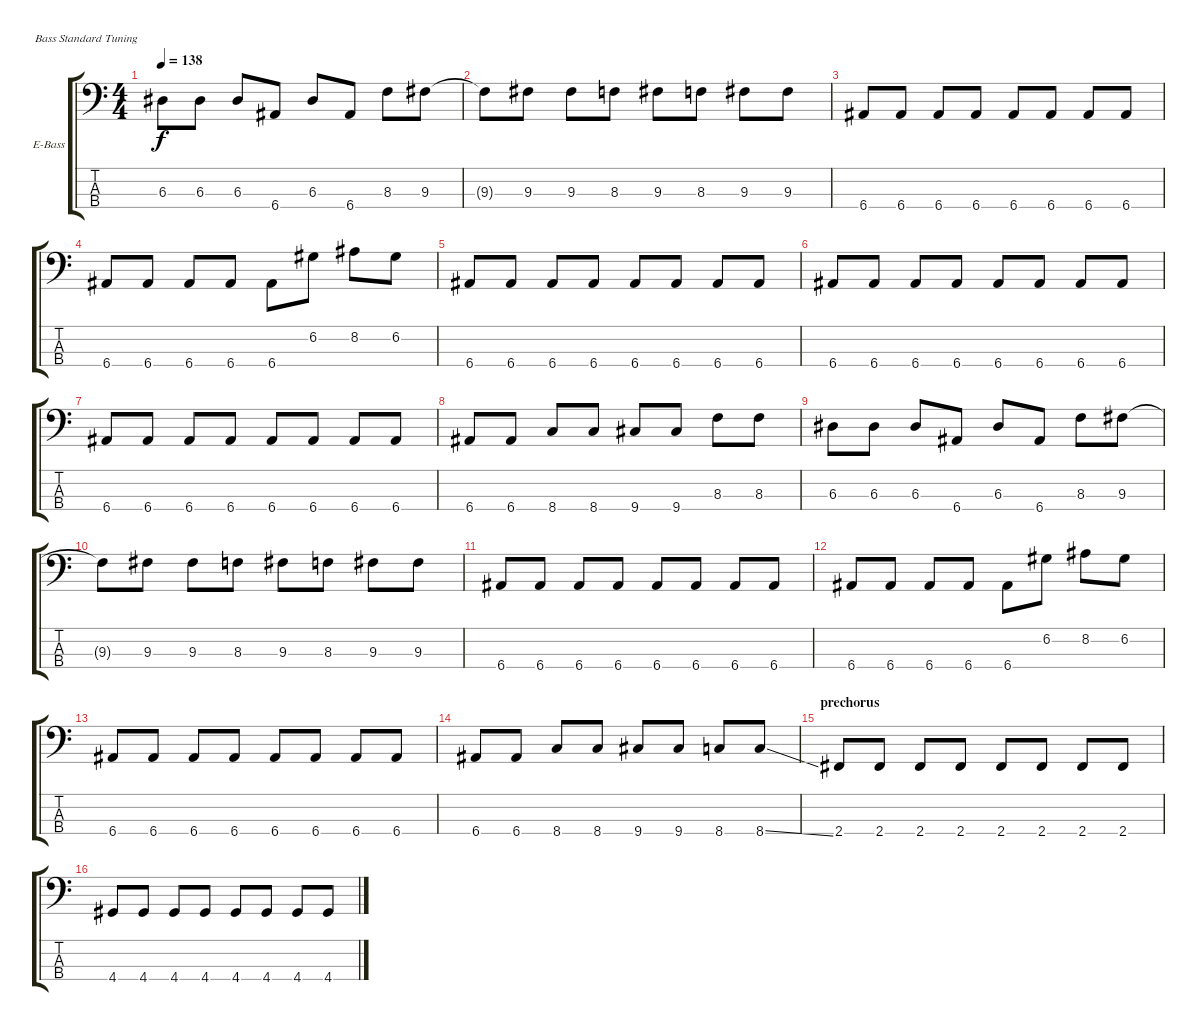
\bracketExtendMode groupsimilarinstruments
\firstSystemTrackNameOrientation horizontal
\otherSystemsTrackNameOrientation horizontal
\track ("Bass" "E-Bass") {instrument electricbassfinger}
\staff {score tabs}
\tuning (G2 D2 A1 E1)
\ts (4 4)
\tempo 138
\clef f4
\ks c
6.3.8{dy f} 6.3.8 6.3.8 6.4.8 6.3.8 6.4.8 8.3.8 9.3.8 |
9.3{t}.8 9.3.8 9.3.8 8.3.8 9.3.8 8.3.8 9.3.8 9.3.8 |
6.4.8 6.4.8 6.4.8 6.4.8 6.4.8 6.4.8 6.4.8 6.4.8 |
6.4.8 6.4.8 6.4.8 6.4.8 6.4.8 6.2.8 8.2.8 6.2.8 |
6.4.8 6.4.8 6.4.8 6.4.8 6.4.8 6.4.8 6.4.8 6.4.8 |
6.4.8 6.4.8 6.4.8 6.4.8 6.4.8 6.4.8 6.4.8 6.4.8 |
6.4.8 6.4.8 6.4.8 6.4.8 6.4.8 6.4.8 6.4.8 6.4.8 |
6.4.8 6.4.8 8.4.8 8.4.8 9.4.8 9.4.8 8.3.8 8.3.8 |
6.3.8 6.3.8 6.3.8 6.4.8 6.3.8 6.4.8 8.3.8 9.3.8 |
9.3{t}.8 9.3.8 9.3.8 8.3.8 9.3.8 8.3.8 9.3.8 9.3.8 |
6.4.8 6.4.8 6.4.8 6.4.8 6.4.8 6.4.8 6.4.8 6.4.8 |
6.4.8 6.4.8 6.4.8 6.4.8 6.4.8 6.2.8 8.2.8 6.2.8 |
6.4.8 6.4.8 6.4.8 6.4.8 6.4.8 6.4.8 6.4.8 6.4.8 |
6.4.8 6.4.8 8.4.8 8.4.8 9.4.8 9.4.8 8.4.8 8.4{ss}.8 |
\section ("" "prechorus")
2.4.8 2.4.8 2.4.8 2.4.8 2.4.8 2.4.8 2.4.8 2.4.8 |
4.4.8 4.4.8 4.4.8 4.4.8 4.4.8 4.4.8 4.4.8 4.4.8
